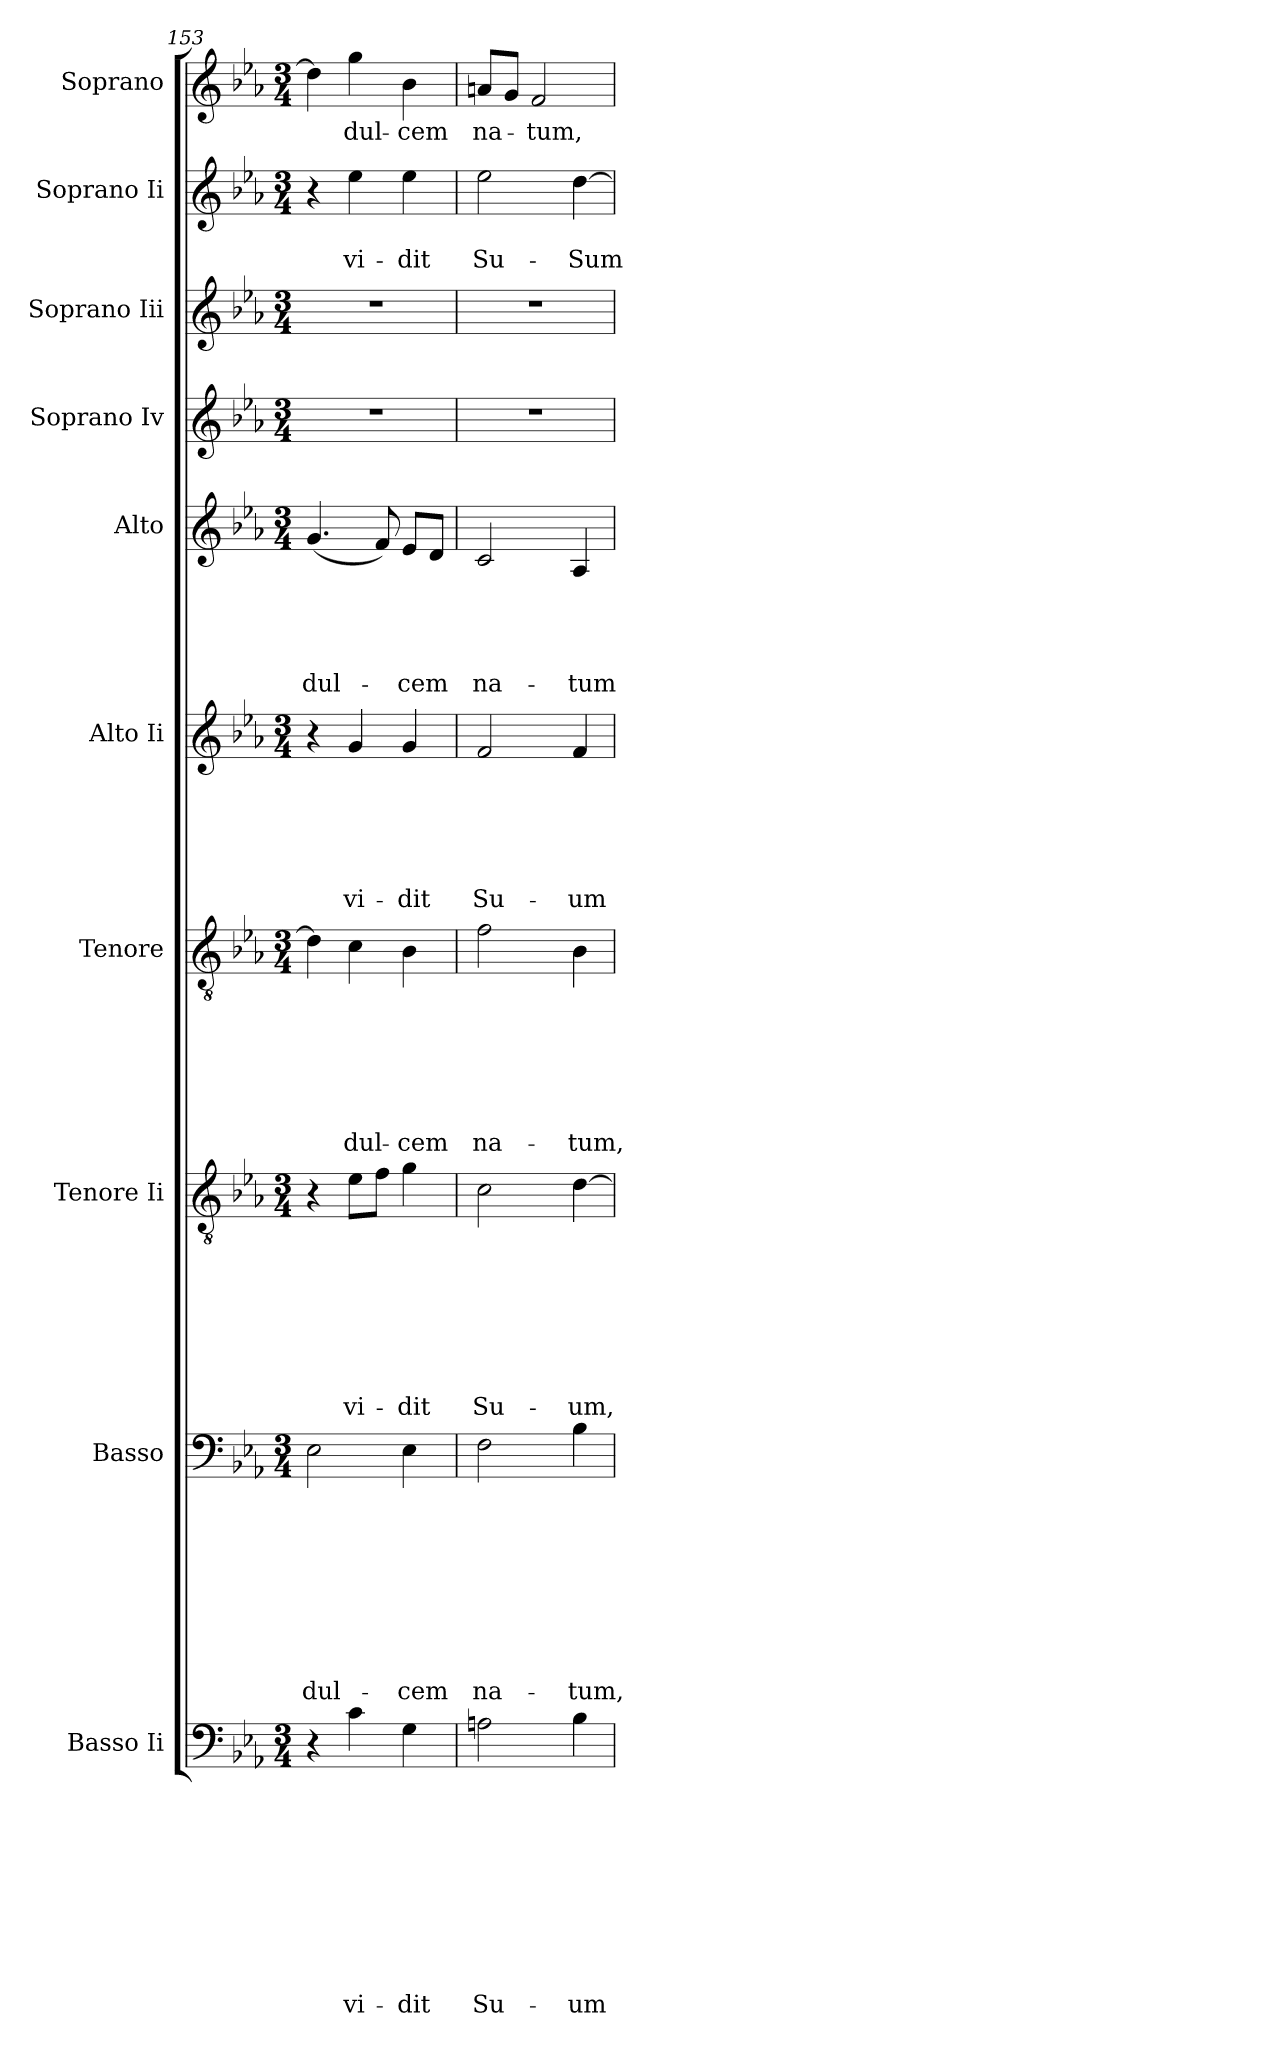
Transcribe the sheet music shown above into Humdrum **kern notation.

**kern	**text	**text	**text	**text	**text	**text	**text	**text	**text	**text	**kern	**text	**text	**text	**text	**text	**text	**text	**text	**text	**kern	**text	**text	**text	**text	**text	**text	**text	**text	**kern	**text	**text	**text	**text	**text	**text	**text	**kern	**text	**text	**text	**text	**text	**text	**kern	**text	**text	**text	**text	**text	**kern	**kern	**kern	**text	**text	**kern	**text
*part10	*part10	*part10	*part10	*part10	*part10	*part10	*part10	*part10	*part10	*part10	*part9	*part9	*part9	*part9	*part9	*part9	*part9	*part9	*part9	*part9	*part8	*part8	*part8	*part8	*part8	*part8	*part8	*part8	*part8	*part7	*part7	*part7	*part7	*part7	*part7	*part7	*part7	*part6	*part6	*part6	*part6	*part6	*part6	*part6	*part5	*part5	*part5	*part5	*part5	*part5	*part4	*part3	*part2	*part2	*part2	*part1	*part1
*staff10	*staff10	*staff10	*staff10	*staff10	*staff10	*staff10	*staff10	*staff10	*staff10	*staff10	*staff9	*staff9	*staff9	*staff9	*staff9	*staff9	*staff9	*staff9	*staff9	*staff9	*staff8	*staff8	*staff8	*staff8	*staff8	*staff8	*staff8	*staff8	*staff8	*staff7	*staff7	*staff7	*staff7	*staff7	*staff7	*staff7	*staff7	*staff6	*staff6	*staff6	*staff6	*staff6	*staff6	*staff6	*staff5	*staff5	*staff5	*staff5	*staff5	*staff5	*staff4	*staff3	*staff2	*staff2	*staff2	*staff1	*staff1
*I"Basso Ii	*	*	*	*	*	*	*	*	*	*	*I"Basso	*	*	*	*	*	*	*	*	*	*I"Tenore Ii	*	*	*	*	*	*	*	*	*I"Tenore	*	*	*	*	*	*	*	*I"Alto Ii	*	*	*	*	*	*	*I"Alto	*	*	*	*	*	*I"Soprano Iv	*I"Soprano Iii	*I"Soprano Ii	*	*	*I"Soprano	*
*clefF4	*	*	*	*	*	*	*	*	*	*	*clefF4	*	*	*	*	*	*	*	*	*	*clefGv2	*	*	*	*	*	*	*	*	*clefGv2	*	*	*	*	*	*	*	*clefG2	*	*	*	*	*	*	*clefG2	*	*	*	*	*	*clefG2	*clefG2	*clefG2	*	*	*clefG2	*
*k[b-e-a-]	*	*	*	*	*	*	*	*	*	*	*k[b-e-a-]	*	*	*	*	*	*	*	*	*	*k[b-e-a-]	*	*	*	*	*	*	*	*	*k[b-e-a-]	*	*	*	*	*	*	*	*k[b-e-a-]	*	*	*	*	*	*	*k[b-e-a-]	*	*	*	*	*	*k[b-e-a-]	*k[b-e-a-]	*k[b-e-a-]	*	*	*k[b-e-a-]	*
*E-:	*	*	*	*	*	*	*	*	*	*	*E-:	*	*	*	*	*	*	*	*	*	*E-:	*	*	*	*	*	*	*	*	*E-:	*	*	*	*	*	*	*	*E-:	*	*	*	*	*	*	*E-:	*	*	*	*	*	*E-:	*E-:	*E-:	*	*	*E-:	*
*M3/4	*	*	*	*	*	*	*	*	*	*	*M3/4	*	*	*	*	*	*	*	*	*	*M3/4	*	*	*	*	*	*	*	*	*M3/4	*	*	*	*	*	*	*	*M3/4	*	*	*	*	*	*	*M3/4	*	*	*	*	*	*M3/4	*M3/4	*M3/4	*	*	*M3/4	*
=153	=153	=153	=153	=153	=153	=153	=153	=153	=153	=153	=153	=153	=153	=153	=153	=153	=153	=153	=153	=153	=153	=153	=153	=153	=153	=153	=153	=153	=153	=153	=153	=153	=153	=153	=153	=153	=153	=153	=153	=153	=153	=153	=153	=153	=153	=153	=153	=153	=153	=153	=153	=153	=153	=153	=153	=153	=153
!	!	!	!	!	!	!	!	!	!	!	!	!	!	!	!	!	!	!	!	!LO:LY:b	!	!	!	!	!	!	!	!	!	!	!	!	!	!	!	!	!	!	!	!	!	!	!	!	!	!	!	!	!	!LO:LY:b	!LO:N:vis=1	!LO:N:vis=1	!	!	!	!	!
4r	.	.	.	.	.	.	.	.	.	.	2E-\	.	.	.	.	.	.	.	.	dul-	4r	.	.	.	.	.	.	.	.	4d\]	.	.	.	.	.	.	.	4r	.	.	.	.	.	.	(<4.g/	.	.	.	.	dul-	2.r	2.r	4r	.	.	4dd\]	.
!	!	!	!	!	!	!	!	!	!	!LO:LY:b	!	!	!	!	!	!	!	!	!	!	!	!	!	!	!	!	!	!	!LO:LY:b	!	!	!	!	!	!	!	!LO:LY:b	!	!	!	!	!	!	!LO:LY:b	!	!	!	!	!	!	!	!	!	!	!LO:LY:b	!	!LO:LY:b
4c\	.	.	.	.	.	.	.	.	.	vi-	.	.	.	.	.	.	.	.	.	.	8e-\L	.	.	.	.	.	.	.	vi-	4c\	.	.	.	.	.	.	dul-	4g/	.	.	.	.	.	vi-	.	.	.	.	.	.	.	.	4ee-\	.	vi-	4gg\	dul-
.	.	.	.	.	.	.	.	.	.	.	.	.	.	.	.	.	.	.	.	.	8f\J	.	.	.	.	.	.	.	.	.	.	.	.	.	.	.	.	.	.	.	.	.	.	.	8f/)	.	.	.	.	.	.	.	.	.	.	.	.
!	!	!	!	!	!	!	!	!	!	!LO:LY:b	!	!	!	!	!	!	!	!	!	!LO:LY:b	!	!	!	!	!	!	!	!	!LO:LY:b	!	!	!	!	!	!	!	!LO:LY:b	!	!	!	!	!	!	!LO:LY:b	!	!	!	!	!	!LO:LY:b	!	!	!	!	!LO:LY:b	!	!LO:LY:b
4G\	.	.	.	.	.	.	.	.	.	-dit	4E-\	.	.	.	.	.	.	.	.	-cem	4g\	.	.	.	.	.	.	.	-dit	4B-\	.	.	.	.	.	.	-cem	4g/	.	.	.	.	.	-dit	8e-/L	.	.	.	.	-cem	.	.	4ee-\	.	-dit	4b-\	-cem
.	.	.	.	.	.	.	.	.	.	.	.	.	.	.	.	.	.	.	.	.	.	.	.	.	.	.	.	.	.	.	.	.	.	.	.	.	.	.	.	.	.	.	.	.	8d/J	.	.	.	.	.	.	.	.	.	.	.	.
=154	=154	=154	=154	=154	=154	=154	=154	=154	=154	=154	=154	=154	=154	=154	=154	=154	=154	=154	=154	=154	=154	=154	=154	=154	=154	=154	=154	=154	=154	=154	=154	=154	=154	=154	=154	=154	=154	=154	=154	=154	=154	=154	=154	=154	=154	=154	=154	=154	=154	=154	=154	=154	=154	=154	=154	=154	=154
!	!	!	!	!	!	!	!	!	!	!LO:LY:b	!	!	!	!	!	!	!	!	!	!LO:LY:b	!	!	!	!	!	!	!	!	!LO:LY:b	!	!	!	!	!	!	!	!LO:LY:b	!	!	!	!	!	!	!LO:LY:b	!	!	!	!	!	!LO:LY:b	!LO:N:vis=1	!LO:N:vis=1	!	!	!LO:LY:b	!	!LO:LY:b
2An\	.	.	.	.	.	.	.	.	.	Su-	2F\	.	.	.	.	.	.	.	.	na-	2c\	.	.	.	.	.	.	.	Su-	2f\	.	.	.	.	.	.	na-	2f/	.	.	.	.	.	Su-	2c/	.	.	.	.	na-	2.r	2.r	2ee-\	.	Su-	8an/L	na-
.	.	.	.	.	.	.	.	.	.	.	.	.	.	.	.	.	.	.	.	.	.	.	.	.	.	.	.	.	.	.	.	.	.	.	.	.	.	.	.	.	.	.	.	.	.	.	.	.	.	.	.	.	.	.	.	8g/J	.
!	!	!	!	!	!	!	!	!	!	!	!	!	!	!	!	!	!	!	!	!	!	!	!	!	!	!	!	!	!	!	!	!	!	!	!	!	!	!	!	!	!	!	!	!	!	!	!	!	!	!	!	!	!	!	!	!	!LO:LY:b
.	.	.	.	.	.	.	.	.	.	.	.	.	.	.	.	.	.	.	.	.	.	.	.	.	.	.	.	.	.	.	.	.	.	.	.	.	.	.	.	.	.	.	.	.	.	.	.	.	.	.	.	.	.	.	.	2f/	-tum,
!	!	!	!	!	!	!	!	!	!	!LO:LY:b	!	!	!	!	!	!	!	!	!	!LO:LY:b	!	!	!	!	!	!	!	!	!LO:LY:b	!	!	!	!	!	!	!	!LO:LY:b	!	!	!	!	!	!	!LO:LY:b	!	!	!	!	!	!LO:LY:b	!	!	!	!	!LO:LY:b	!	!
4B-\	.	.	.	.	.	.	.	.	.	-um	4B-\	.	.	.	.	.	.	.	.	-tum,	[<4d\	.	.	.	.	.	.	.	-um,	4B-\	.	.	.	.	.	.	-tum,	4f/	.	.	.	.	.	-um	4A-/	.	.	.	.	-tum	.	.	[<4dd\	.	-Sum	.	.
=	=	=	=	=	=	=	=	=	=	=	=	=	=	=	=	=	=	=	=	=	=	=	=	=	=	=	=	=	=	=	=	=	=	=	=	=	=	=	=	=	=	=	=	=	=	=	=	=	=	=	=	=	=	=	=	=	=
*-	*-	*-	*-	*-	*-	*-	*-	*-	*-	*-	*-	*-	*-	*-	*-	*-	*-	*-	*-	*-	*-	*-	*-	*-	*-	*-	*-	*-	*-	*-	*-	*-	*-	*-	*-	*-	*-	*-	*-	*-	*-	*-	*-	*-	*-	*-	*-	*-	*-	*-	*-	*-	*-	*-	*-	*-	*-
